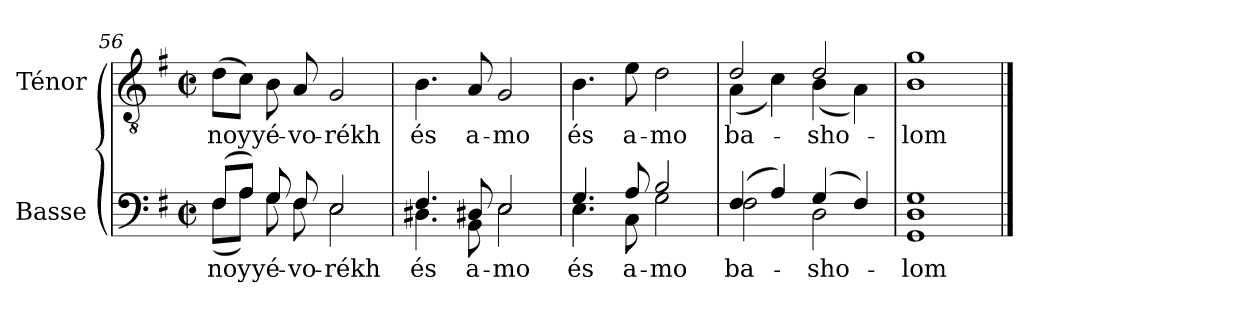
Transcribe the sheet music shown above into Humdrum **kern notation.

**kern	**text	**kern	**text
*part2	*part2	*part1	*part1
*staff2	*staff2	*staff1	*staff1
*I"Basse	*	*I"Ténor	*
*I'B.	*	*I'T.	*
*clefF4	*	*clefGv2	*
*	*	*ITrd7c12	*
*k[f#]	*	*k[f#]	*
*G:	*	*G:	*
*M2/2	*	*M2/2	*
*met(c|)	*	*met(c|)	*
=56	=56	=56	=56
!	!LO:LY:b:color=#000000	!	!
*^	*	*	*
!	!	!	!	!LO:LY:b:color=#000000
(8F#i/L	(8F#i\L	-noy	(8Di\L	-noy
8Ai/J)	8Ai\J)	.	8Ci\J)	.
!	!	!LO:LY:b:color=#000000	!	!
!	!	!	!	!LO:LY:b:color=#000000
8Gi/	8Gi\	yé-	8BBi\	yé-
!	!	!LO:LY:b:color=#000000	!	!
!	!	!	!	!LO:LY:b:color=#000000
8F#i/	8F#i\	-vo-	8AAi/	-vo-
!	!	!LO:LY:b:color=#000000	!	!
!	!	!	!	!LO:LY:b:color=#000000
2Ei/	2Ei\	-rékh	2GGi/	-rékh
=57	=57	=57	=57	=57
!	!	!LO:LY:b:color=#000000	!	!
!	!	!	!	!LO:LY:b:color=#000000
4.F#i/	4.D#Xi\	és	4.BBi\	és
!	!	!LO:LY:b:color=#000000	!	!
!	!	!	!	!LO:LY:b:color=#000000
8D#Xi/	8BBi\	a-	8AAi/	a-
!	!	!LO:LY:b:color=#000000	!	!
!	!	!	!	!LO:LY:b:color=#000000
2Ei/	2Ei\	-mo	2GGi/	-mo
=58	=58	=58	=58	=58
!	!	!LO:LY:b:color=#000000	!	!
!	!	!	!	!LO:LY:b:color=#000000
4.Gi/	4.Ei\	és	4.BBi\	és
!	!	!LO:LY:b:color=#000000	!	!
!	!	!	!	!LO:LY:b:color=#000000
8Ai/	8Ci\	a-	8Ei\	a-
!	!	!LO:LY:b:color=#000000	!	!
!	!	!	!	!LO:LY:b:color=#000000
2Bi/	2Gi\	-mo	2Di\	-mo
=59	=59	=59	=59	=59
!	!	!LO:LY:b:color=#000000	!	!
!	!	!	!	!LO:LY:b:color=#000000
*	*	*	*^	*
(4F#i/	2F#i\	ba-	2Di/	(4AAi\	ba-
4Ai/)	.	.	.	4Ci\)	.
!	!	!LO:LY:b:color=#000000	!	!	!
!	!	!	!	!	!LO:LY:b:color=#000000
(4Gi/	2Di\	-sho-	2Di/	(4BBi\	-sho-
4F#i/)	.	.	.	4AAi\)	.
=60	=60	=60	=60	=60	=60
!	!	!LO:LY:b:color=#000000	!	!	!
!	!	!	!	!	!LO:LY:b:color=#000000
1Gi	1GGi 1Di	-lom	1Gi	1BBi	-lom
*v	*v	*	*	*	*
*	*	*v	*v	*
==	==	==	==
*-	*-	*-	*-
